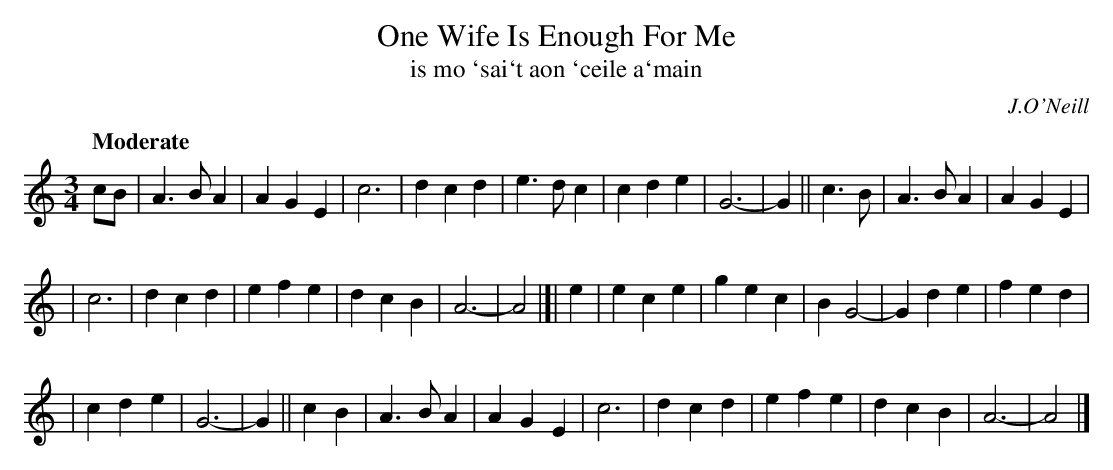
X:1
T: One Wife Is Enough For Me
T: is mo \`sai\`t aon \`ceile a\`main
O: J.O'Neill
Q: "Moderate"
M: 3/4
L: 1/4
K: Am
c/B/ \
| A>BA | AGE | c3 | dcd \
| e>dc | cde | G3- | G ||\
c>B \
| A>BA | AGE |
| c3 | dcd \
| efe | dcB | A3- | A2 |]|\
e \
| ece | gec | BG2- | Gde \
| fed |
| cde | G3- | G ||\
cB \
| A>BA | AGE | c3 | dcd \
| efe | dcB | A3- | A2 |]
